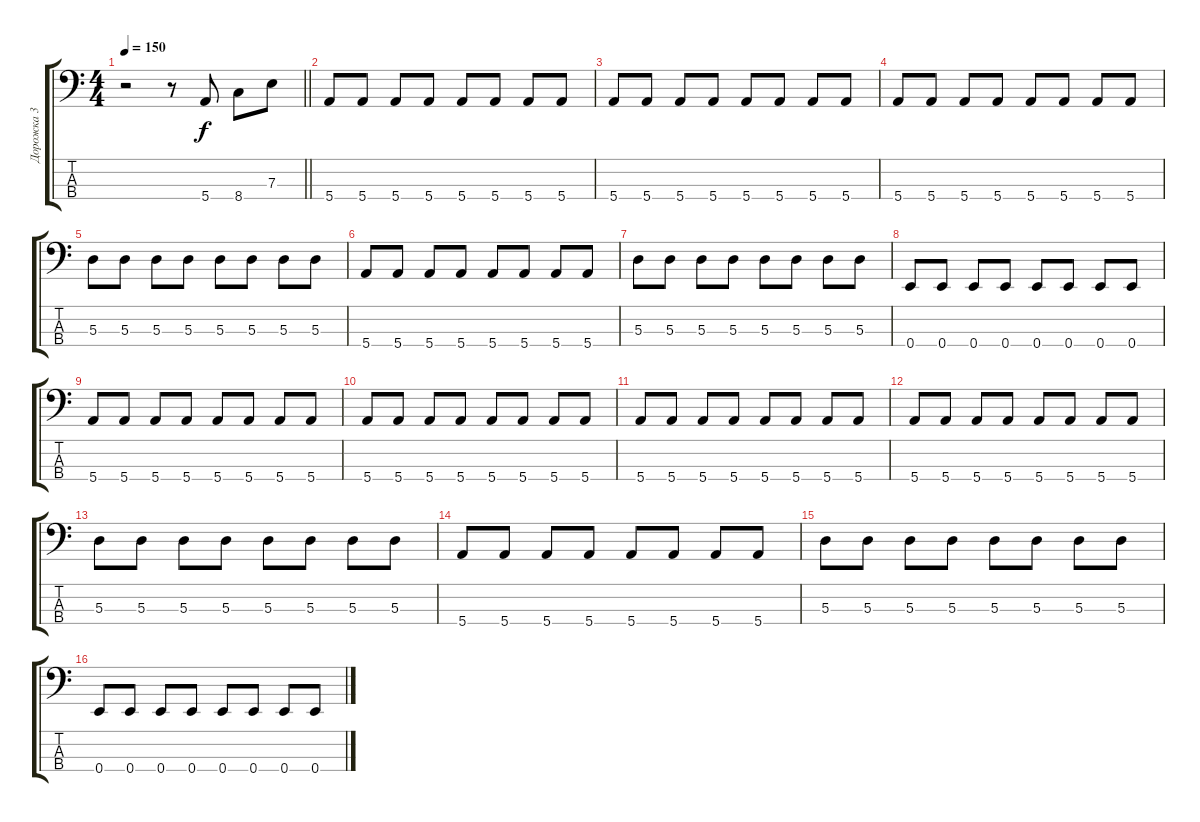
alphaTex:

\track ("Дорожка 3" "Дорожка 3") {instrument electricbassfinger}
\staff {score tabs}
\tuning (G2 D2 A1 E1) {hide}
\ts (4 4)
\tempo 150
\clef f4
\barLineRight lightlight
\ks c
r.2{dy f} r.8 5.4.8 8.4.8 7.3.8 |
5.4.8 5.4.8 5.4.8 5.4.8 5.4.8 5.4.8 5.4.8 5.4.8 |
5.4.8 5.4.8 5.4.8 5.4.8 5.4.8 5.4.8 5.4.8 5.4.8 |
5.4.8 5.4.8 5.4.8 5.4.8 5.4.8 5.4.8 5.4.8 5.4.8 |
5.3.8 5.3.8 5.3.8 5.3.8 5.3.8 5.3.8 5.3.8 5.3.8 |
5.4.8 5.4.8 5.4.8 5.4.8 5.4.8 5.4.8 5.4.8 5.4.8 |
5.3.8 5.3.8 5.3.8 5.3.8 5.3.8 5.3.8 5.3.8 5.3.8 |
0.4.8 0.4.8 0.4.8 0.4.8 0.4.8 0.4.8 0.4.8 0.4.8 |
5.4.8 5.4.8 5.4.8 5.4.8 5.4.8 5.4.8 5.4.8 5.4.8 |
5.4.8 5.4.8 5.4.8 5.4.8 5.4.8 5.4.8 5.4.8 5.4.8 |
5.4.8 5.4.8 5.4.8 5.4.8 5.4.8 5.4.8 5.4.8 5.4.8 |
5.4.8 5.4.8 5.4.8 5.4.8 5.4.8 5.4.8 5.4.8 5.4.8 |
5.3.8 5.3.8 5.3.8 5.3.8 5.3.8 5.3.8 5.3.8 5.3.8 |
5.4.8 5.4.8 5.4.8 5.4.8 5.4.8 5.4.8 5.4.8 5.4.8 |
5.3.8 5.3.8 5.3.8 5.3.8 5.3.8 5.3.8 5.3.8 5.3.8 |
0.4.8 0.4.8 0.4.8 0.4.8 0.4.8 0.4.8 0.4.8 0.4.8
